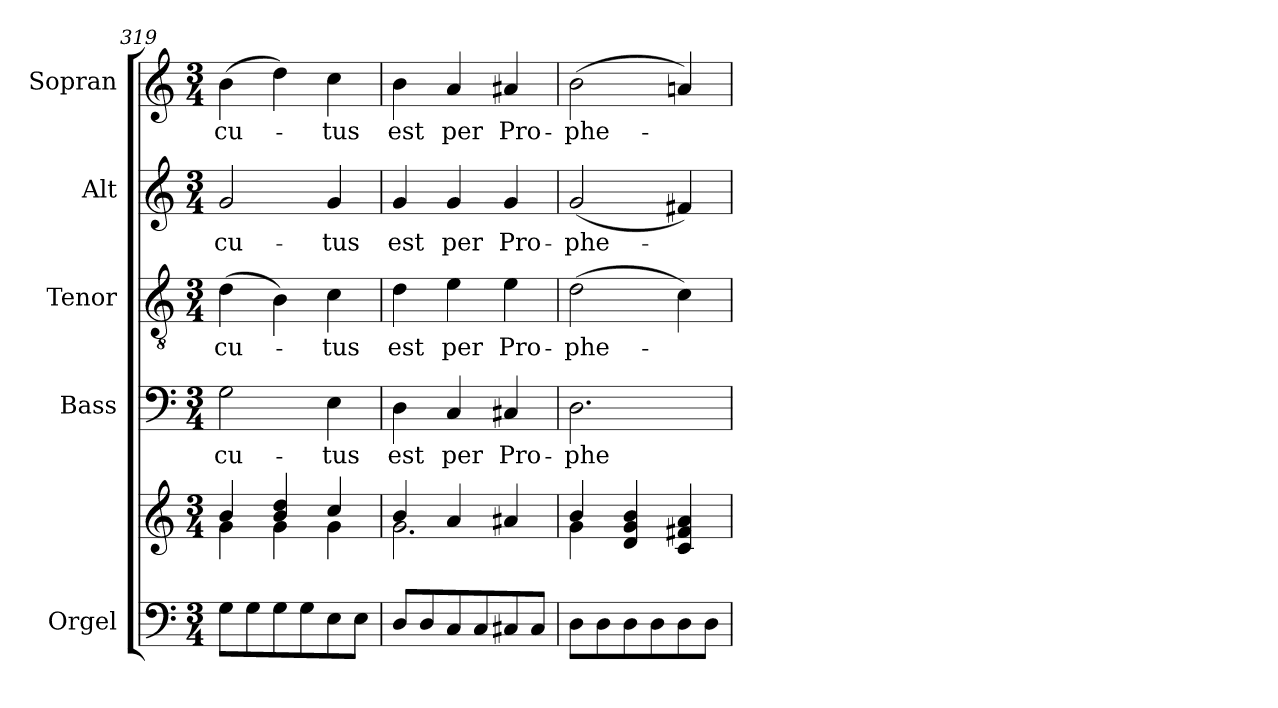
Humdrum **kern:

**kern	**kern	**kern	**text	**kern	**text	**kern	**text	**kern	**text
*part5	*part5	*part4	*part4	*part3	*part3	*part2	*part2	*part1	*part1
*staff6	*staff5	*staff4	*staff4	*staff3	*staff3	*staff2	*staff2	*staff1	*staff1
*I"Orgel	*	*I"Bass	*	*I"Tenor	*	*I"Alt	*	*I"Sopran	*
*I'Org.	*	*I'B.	*	*I'T.	*	*I'A.	*	*I'S.	*
*clefF4	*clefG2	*clefF4	*	*clefGv2	*	*clefG2	*	*clefG2	*
*k[]	*k[]	*k[]	*	*k[]	*	*k[]	*	*k[]	*
*C:	*C:	*C:	*	*C:	*	*C:	*	*C:	*
*M3/4	*M3/4	*M3/4	*	*M3/4	*	*M3/4	*	*M3/4	*
=319	=319	=319	=319	=319	=319	=319	=319	=319	=319
*	*^	*	*	*	*	*	*	*	*
!	!	!	!	!LO:LY:b	!	!LO:LY:b	!	!LO:LY:b	!	!LO:LY:b
8G\L	4b/	4g\	2G\	-cu-	(>4d\	-cu-	2g/	-cu-	(>4b\	-cu-
8G\	.	.	.	.	.	.	.	.	.	.
8G\	4b/ 4dd/	4g\	.	.	4B\)	.	.	.	4dd\)	.
8G\	.	.	.	.	.	.	.	.	.	.
!	!	!	!	!LO:LY:b	!	!LO:LY:b	!	!LO:LY:b	!	!LO:LY:b
8E\	4cc/	4g\	4E\	-tus	4c\	-tus	4g/	-tus	4cc\	-tus
8E\J	.	.	.	.	.	.	.	.	.	.
=320	=320	=320	=320	=320	=320	=320	=320	=320	=320	=320
!	!	!	!	!LO:LY:b	!	!LO:LY:b	!	!LO:LY:b	!	!LO:LY:b
8D/L	4b/	2.g\	4D\	est	4d\	est	4g/	est	4b\	est
8D/	.	.	.	.	.	.	.	.	.	.
!	!	!	!	!LO:LY:b	!	!LO:LY:b	!	!LO:LY:b	!	!LO:LY:b
8C/	4a/	.	4C/	per	4e\	per	4g/	per	4a/	per
8C/	.	.	.	.	.	.	.	.	.	.
!	!	!	!	!LO:LY:b	!	!LO:LY:b	!	!LO:LY:b	!	!LO:LY:b
8C#X/	4a#X/	.	4C#X/	Pro-	4e\	Pro-	4g/	Pro-	4a#X/	Pro-
8C#/J	.	.	.	.	.	.	.	.	.	.
=321	=321	=321	=321	=321	=321	=321	=321	=321	=321	=321
!	!	!	!	!LO:LY:b	!	!LO:LY:b	!	!LO:LY:b	!	!LO:LY:b
8D\L	4b/	4g\	2.D\	-phe-	(>2d\	-phe-	(<2g/	-phe-	(>2b\	-phe-
8D\	.	.	.	.	.	.	.	.	.	.
8D\	4d/ 4g/ 4b/	4ryy	.	.	.	.	.	.	.	.
8D\	.	.	.	.	.	.	.	.	.	.
8D\	4c/ 4f#X/ 4a/	4ryy	.	.	4c\)	.	4f#X/)	.	4an/)	.
8D\J	.	.	.	.	.	.	.	.	.	.
*	*v	*v	*	*	*	*	*	*	*	*
=	=	=	=	=	=	=	=	=	=
*-	*-	*-	*-	*-	*-	*-	*-	*-	*-
